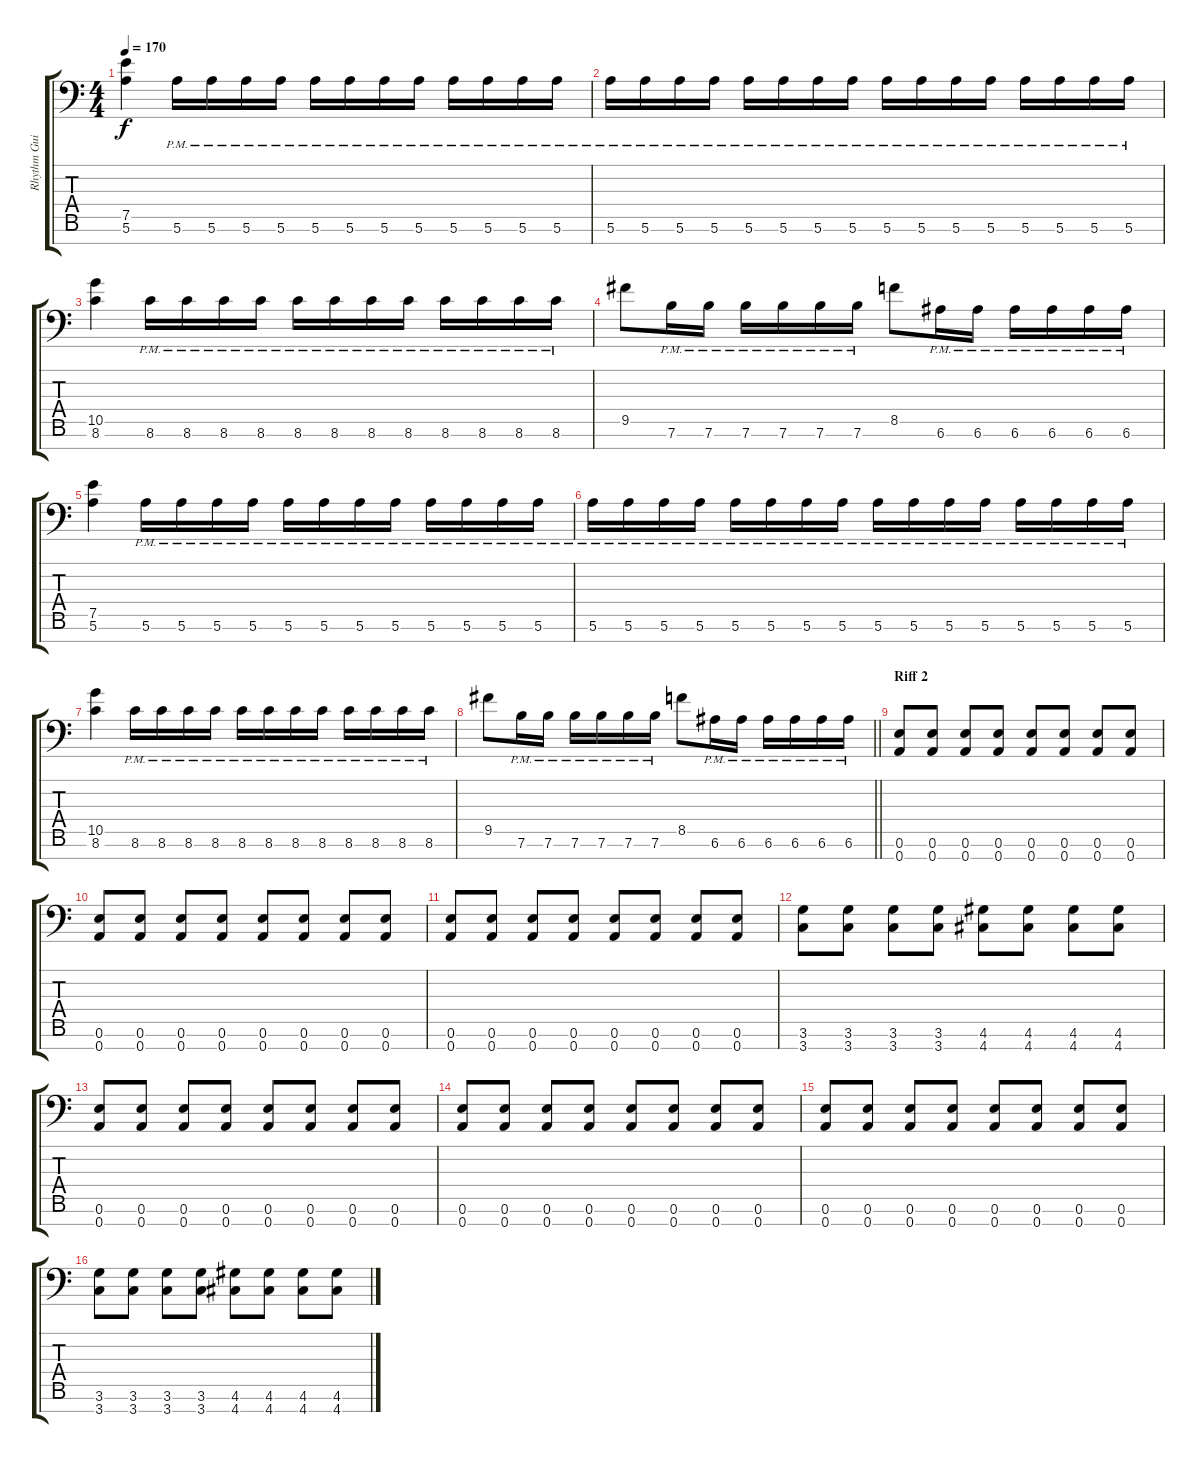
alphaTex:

\track ("Rhythm Guitar 2" "Rhythm Gui") {instrument overdrivenguitar}
\staff {score tabs}
\tuning (E4 B3 G3 D3 A2 E2 A1) {hide}
\ts (4 4)
\tempo 170
\clef f4
\ks c
(7.5 5.6).4{dy f} 5.6{pm}.16 5.6{pm}.16 5.6{pm}.16 5.6{pm}.16 5.6{pm}.16 5.6{pm}.16 5.6{pm}.16 5.6{pm}.16 5.6{pm}.16 5.6{pm}.16 5.6{pm}.16 5.6{pm}.16 |
5.6{pm}.16 5.6{pm}.16 5.6{pm}.16 5.6{pm}.16 5.6{pm}.16 5.6{pm}.16 5.6{pm}.16 5.6{pm}.16 5.6{pm}.16 5.6{pm}.16 5.6{pm}.16 5.6{pm}.16 5.6{pm}.16 5.6{pm}.16 5.6{pm}.16 5.6{pm}.16 |
(10.5 8.6).4 8.6{pm}.16 8.6{pm}.16 8.6{pm}.16 8.6{pm}.16 8.6{pm}.16 8.6{pm}.16 8.6{pm}.16 8.6{pm}.16 8.6{pm}.16 8.6{pm}.16 8.6{pm}.16 8.6{pm}.16 |
9.5.8 7.6{pm}.16 7.6{pm}.16 7.6{pm}.16 7.6{pm}.16 7.6{pm}.16 7.6{pm}.16 8.5.8 6.6{pm}.16 6.6{pm}.16 6.6{pm}.16 6.6{pm}.16 6.6{pm}.16 6.6{pm}.16 |
(7.5 5.6).4 5.6{pm}.16 5.6{pm}.16 5.6{pm}.16 5.6{pm}.16 5.6{pm}.16 5.6{pm}.16 5.6{pm}.16 5.6{pm}.16 5.6{pm}.16 5.6{pm}.16 5.6{pm}.16 5.6{pm}.16 |
5.6{pm}.16 5.6{pm}.16 5.6{pm}.16 5.6{pm}.16 5.6{pm}.16 5.6{pm}.16 5.6{pm}.16 5.6{pm}.16 5.6{pm}.16 5.6{pm}.16 5.6{pm}.16 5.6{pm}.16 5.6{pm}.16 5.6{pm}.16 5.6{pm}.16 5.6{pm}.16 |
(10.5 8.6).4 8.6{pm}.16 8.6{pm}.16 8.6{pm}.16 8.6{pm}.16 8.6{pm}.16 8.6{pm}.16 8.6{pm}.16 8.6{pm}.16 8.6{pm}.16 8.6{pm}.16 8.6{pm}.16 8.6{pm}.16 |
\barLineRight lightlight
9.5.8 7.6{pm}.16 7.6{pm}.16 7.6{pm}.16 7.6{pm}.16 7.6{pm}.16 7.6{pm}.16 8.5.8 6.6{pm}.16 6.6{pm}.16 6.6{pm}.16 6.6{pm}.16 6.6{pm}.16 6.6{pm}.16 |
\section ("" "Riff 2")
(0.6 0.7).8 (0.6 0.7).8 (0.6 0.7).8 (0.6 0.7).8 (0.6 0.7).8 (0.6 0.7).8 (0.6 0.7).8 (0.6 0.7).8 |
(0.6 0.7).8 (0.6 0.7).8 (0.6 0.7).8 (0.6 0.7).8 (0.6 0.7).8 (0.6 0.7).8 (0.6 0.7).8 (0.6 0.7).8 |
(0.6 0.7).8 (0.6 0.7).8 (0.6 0.7).8 (0.6 0.7).8 (0.6 0.7).8 (0.6 0.7).8 (0.6 0.7).8 (0.6 0.7).8 |
(3.6 3.7).8 (3.6 3.7).8 (3.6 3.7).8 (3.6 3.7).8 (4.6 4.7).8 (4.6 4.7).8 (4.6 4.7).8 (4.6 4.7).8 |
(0.6 0.7).8 (0.6 0.7).8 (0.6 0.7).8 (0.6 0.7).8 (0.6 0.7).8 (0.6 0.7).8 (0.6 0.7).8 (0.6 0.7).8 |
(0.6 0.7).8 (0.6 0.7).8 (0.6 0.7).8 (0.6 0.7).8 (0.6 0.7).8 (0.6 0.7).8 (0.6 0.7).8 (0.6 0.7).8 |
(0.6 0.7).8 (0.6 0.7).8 (0.6 0.7).8 (0.6 0.7).8 (0.6 0.7).8 (0.6 0.7).8 (0.6 0.7).8 (0.6 0.7).8 |
(3.6 3.7).8 (3.6 3.7).8 (3.6 3.7).8 (3.6 3.7).8 (4.6 4.7).8 (4.6 4.7).8 (4.6 4.7).8 (4.6 4.7).8
